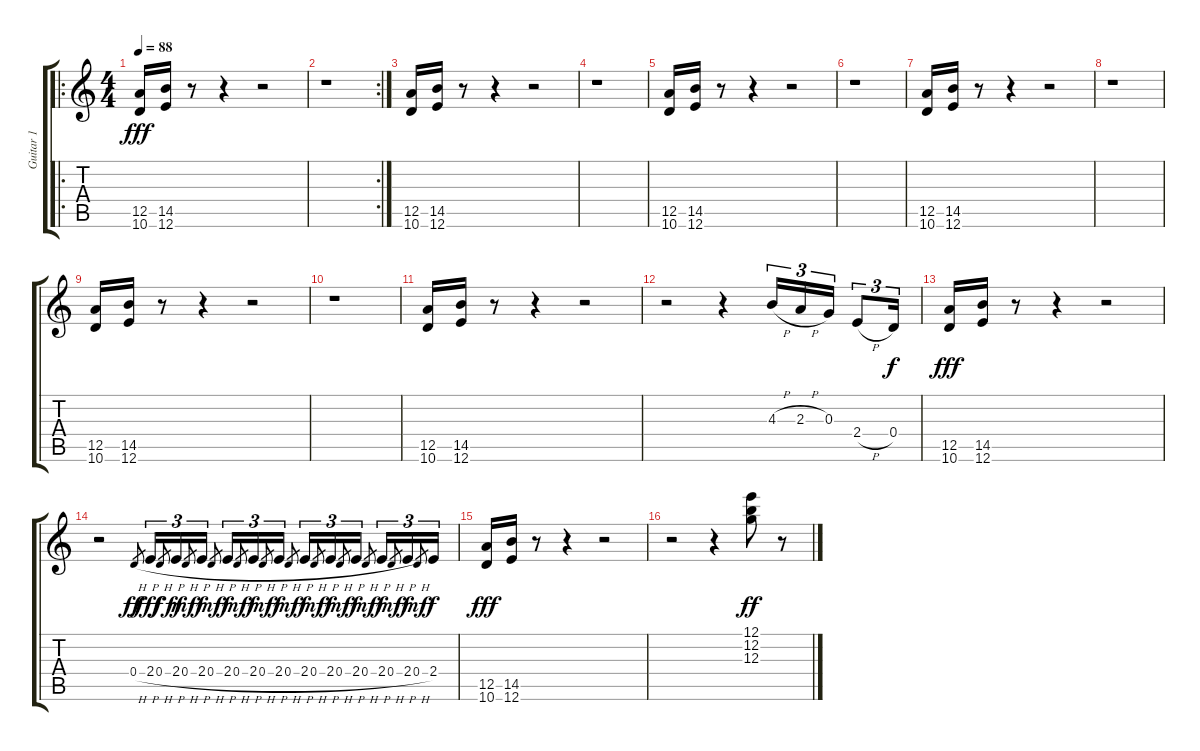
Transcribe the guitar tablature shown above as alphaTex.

\track ("Guitar 1" "Guitar 1") {instrument distortionguitar}
\staff {score tabs}
\tuning (E4 B3 G3 D3 A2 E2) {hide}
\ro
\ts (4 4)
\tempo 88
\clef g2
\ks c
(12.5 10.6).16{dy fff} (14.5 12.6).16 r.8 r.4 r.2 |
\rc 2
r.1 |
(12.5 10.6).16 (14.5 12.6).16 r.8 r.4 r.2 |
r.1 |
(12.5 10.6).16 (14.5 12.6).16 r.8 r.4 r.2 |
r.1 |
(12.5 10.6).16 (14.5 12.6).16 r.8 r.4 r.2 |
r.1 |
(12.5 10.6).16 (14.5 12.6).16 r.8 r.4 r.2 |
r.1 |
(12.5 10.6).16 (14.5 12.6).16 r.8 r.4 r.2 |
r.2 r.4 4.3{h}.16{tu (3 2)} 2.3{h}.16{tu (3 2)} 0.3.16{tu (3 2)} 2.4{h}.8{tu (3 2)} 0.4.16{tu (3 2) dy f} |
(12.5 10.6).16{dy fff} (14.5 12.6).16 r.8 r.4 r.2 |
r.2 0.4{h}.8{gr dy ff} 2.4{h}.16{tu (3 2) dy fff} 0.4{h}.8{gr dy f} 2.4{h}.16{tu (3 2) dy ff} 0.4{h}.8{gr dy mf} 2.4{h}.16{tu (3 2) dy f} 0.4{h}.8{gr dy mf} 2.4{h}.16{tu (3 2) dy f} 0.4{h}.8{gr dy mf} 2.4{h}.16{tu (3 2) dy f} 0.4{h}.8{gr dy mf} 2.4{h}.16{tu (3 2) dy f} 0.4{h}.8{gr dy mf} 2.4{h}.16{tu (3 2) dy f} 0.4{h}.8{gr dy mf} 2.4{h}.16{tu (3 2) dy f} 0.4{h}.8{gr dy mf} 2.4{h}.16{tu (3 2) dy f} 0.4{h}.8{gr dy mf} 2.4{h}.16{tu (3 2) dy f} 0.4{h}.8{gr dy mf} 2.4{h}.16{tu (3 2) dy f} 0.4{h}.8{gr dy mf} 2.4.16{tu (3 2) dy f} |
(12.5 10.6).16{dy fff} (14.5 12.6).16 r.8 r.4 r.2 |
r.2 r.4 (12.1 12.2 12.3).8{dy ff} r.8
